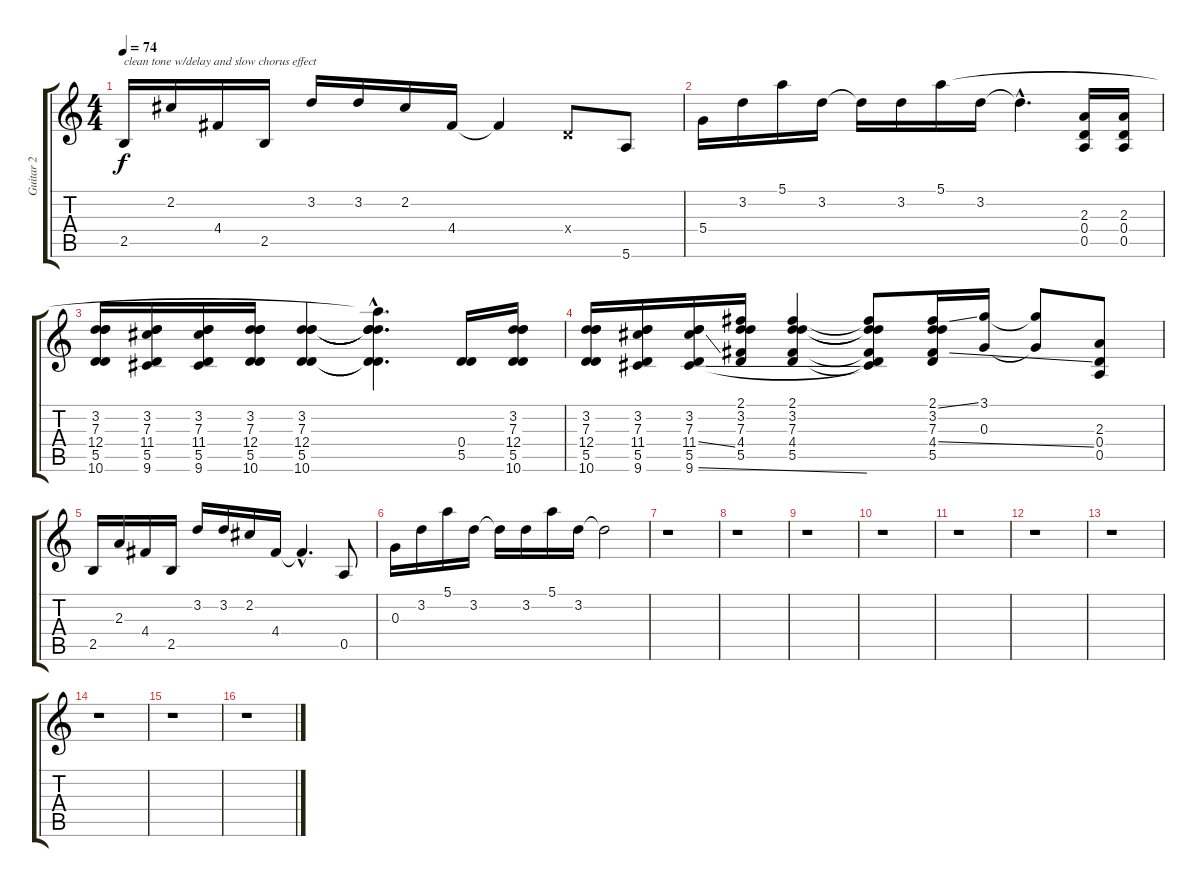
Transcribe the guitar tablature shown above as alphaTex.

\track ("Guitar 2" "Guitar 2") {instrument distortionguitar}
\staff {score tabs}
\tuning (E4 B3 G3 D3 A2 E2) {hide}
\ts (4 4)
\tempo 74
\clef g2
\ks c
2.5.16{txt "clean tone w/delay and slow chorus effect" dy f instrument electricguitarclean} 2.2.16 4.4.16 2.5.16 3.2.16 3.2.16 2.2.16 4.4.16 4.4{t}.4 0.4{x}.8 5.6.8 |
5.4.16 3.2.16 5.1.16 3.2.16 3.2{t}.16 3.2.16 5.1.16 3.2.16 3.2{hac t}.4{d} (2.3 0.4 0.5).16 (2.3 0.4 0.5).16 |
(3.2 7.3 12.4 5.5 10.6).16 (3.2 7.3 11.4 5.5 9.6).16 (3.2 7.3 11.4 5.5 9.6).16 (3.2 7.3 12.4 5.5 10.6).16 (3.2 7.3 12.4 5.5 10.6).4 (5.1{hac t} 3.2{hac t} 7.3{hac t} 12.4{hac t} 5.5{hac t} 10.6{hac t}).4{d} (0.4 5.5).16 (3.2 7.3 12.4 5.5 10.6).16 |
(3.2 7.3 12.4 5.5 10.6).16 (3.2 7.3 11.4 5.5 9.6).16 (3.2 7.3 11.4{ss} 5.5 9.6{ss}).16 (2.1 3.2 7.3 4.4 5.5).16 (2.1 3.2 7.3 4.4 5.5).4 (2.1{t} 3.2{t} 7.3{t} 4.4{t} 5.5{t} 9.6{t}).8 (2.1{ss} 3.2 7.3 4.4{ss} 5.5).16 (3.1 0.3).16 (3.1{t} 0.3{t}).8 (2.3 0.4 0.5).8 |
2.5.16 2.3.16 4.4.16 2.5.16 3.2.16 3.2.16 2.2.16 4.4.16 4.4{hac t}.4{d} 0.5.8 |
0.3.16 3.2.16 5.1.16 3.2.16 3.2{t}.16 3.2.16 5.1.16 3.2.16 3.2{t}.2 |
r.1 |
r.1 |
r.1 |
r.1 |
r.1 |
r.1 |
r.1 |
r.1 |
r.1 |
r.1
